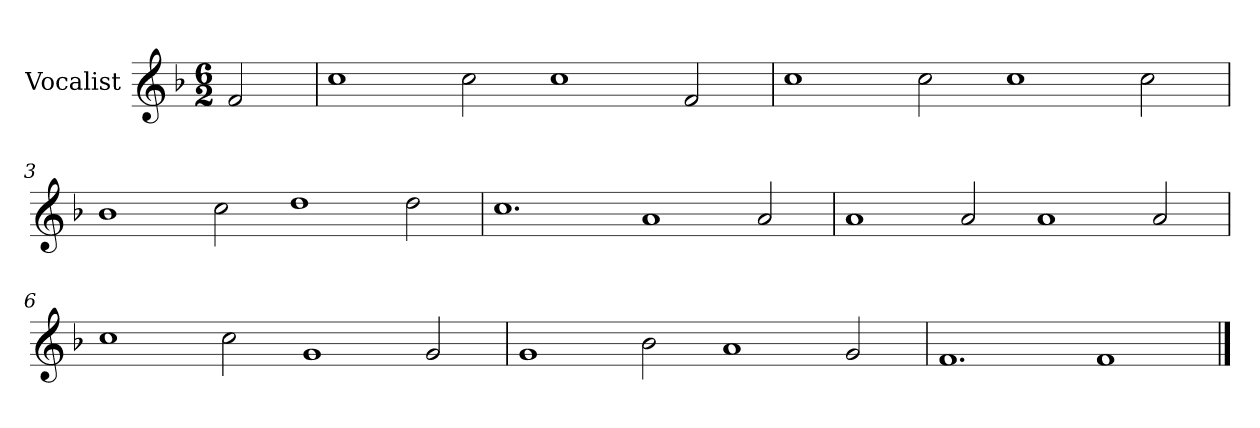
**kern
*part1
*staff1
*I"Vocalist
*k[b-]
*F:
*M6/2
=
2f
=1
1cc
2cc
1cc
2f
=2
1cc
2cc
1cc
2cc
=3
1b-
2cc
1dd
2dd
=4
1.cc
1a
2a
=5
1a
2a
1a
2a
=6
1cc
2cc
1g
2g
=7
1g
2b-
1a
2g
=8
1.f
1f
==
*-
